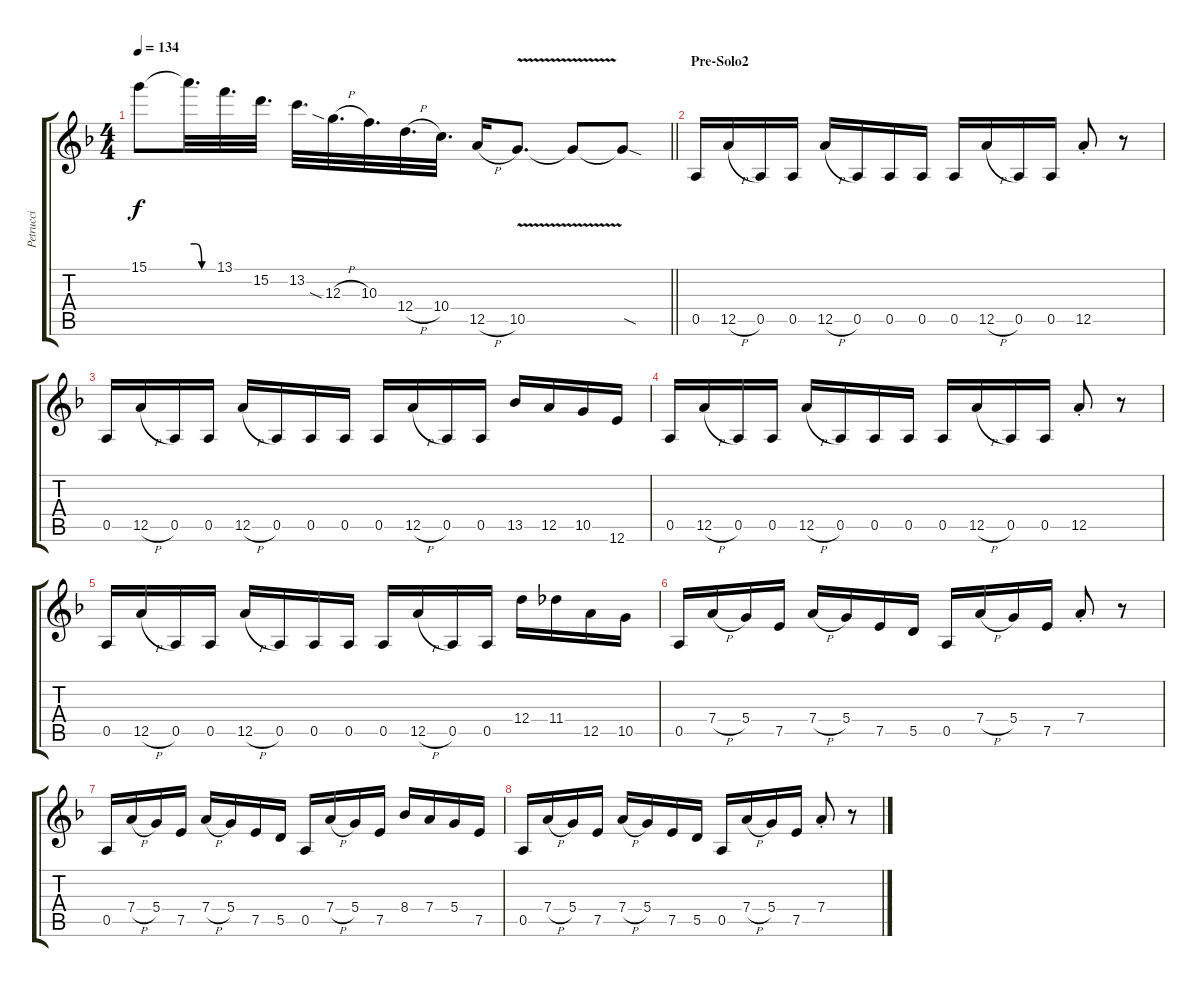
\track ("Petrucci" "Petrucci") {instrument distortionguitar}
\staff {score tabs}
\tuning (E4 B3 G3 D3 A2 E2) {hide}
\ts (4 4)
\tempo 134
\clef g2
\barLineRight lightlight
\ks f
15.1{t}.8{dy f} 15.1{be (custom 0 4 15 4 30 0 60 0) t}.32{d} 13.1.32{d} 15.2.32{d} 13.2.32{d} 12.3{sia h}.32{d} 10.3.32{d} 12.4{h}.32{d} 10.4.32{d} 12.5{h}.16 10.5{v}.8{d} 10.5{t}.8 10.5{sod t}.8 |
\section ("" "Pre-Solo2")
0.5.16 12.5{h}.16 0.5.16 0.5.16 12.5{h}.16 0.5.16 0.5.16 0.5.16 0.5.16 12.5{h}.16 0.5.16 0.5.16 12.5{st}.8 r.8 |
0.5.16 12.5{h}.16 0.5.16 0.5.16 12.5{h}.16 0.5.16 0.5.16 0.5.16 0.5.16 12.5{h}.16 0.5.16 0.5.16 13.5.16 12.5.16 10.5.16 12.6.16 |
0.5.16 12.5{h}.16 0.5.16 0.5.16 12.5{h}.16 0.5.16 0.5.16 0.5.16 0.5.16 12.5{h}.16 0.5.16 0.5.16 12.5{st}.8 r.8 |
0.5.16 12.5{h}.16 0.5.16 0.5.16 12.5{h}.16 0.5.16 0.5.16 0.5.16 0.5.16 12.5{h}.16 0.5.16 0.5.16 12.4.16 11.4.16 12.5.16 10.5.16 |
0.5.16 7.4{h}.16 5.4.16 7.5.16 7.4{h}.16 5.4.16 7.5.16 5.5.16 0.5.16 7.4{h}.16 5.4.16 7.5.16 7.4{st}.8 r.8 |
0.5.16 7.4{h}.16 5.4.16 7.5.16 7.4{h}.16 5.4.16 7.5.16 5.5.16 0.5.16 7.4{h}.16 5.4.16 7.5.16 8.4.16 7.4.16 5.4.16 7.5.16 |
0.5.16 7.4{h}.16 5.4.16 7.5.16 7.4{h}.16 5.4.16 7.5.16 5.5.16 0.5.16 7.4{h}.16 5.4.16 7.5.16 7.4{st}.8 r.8
